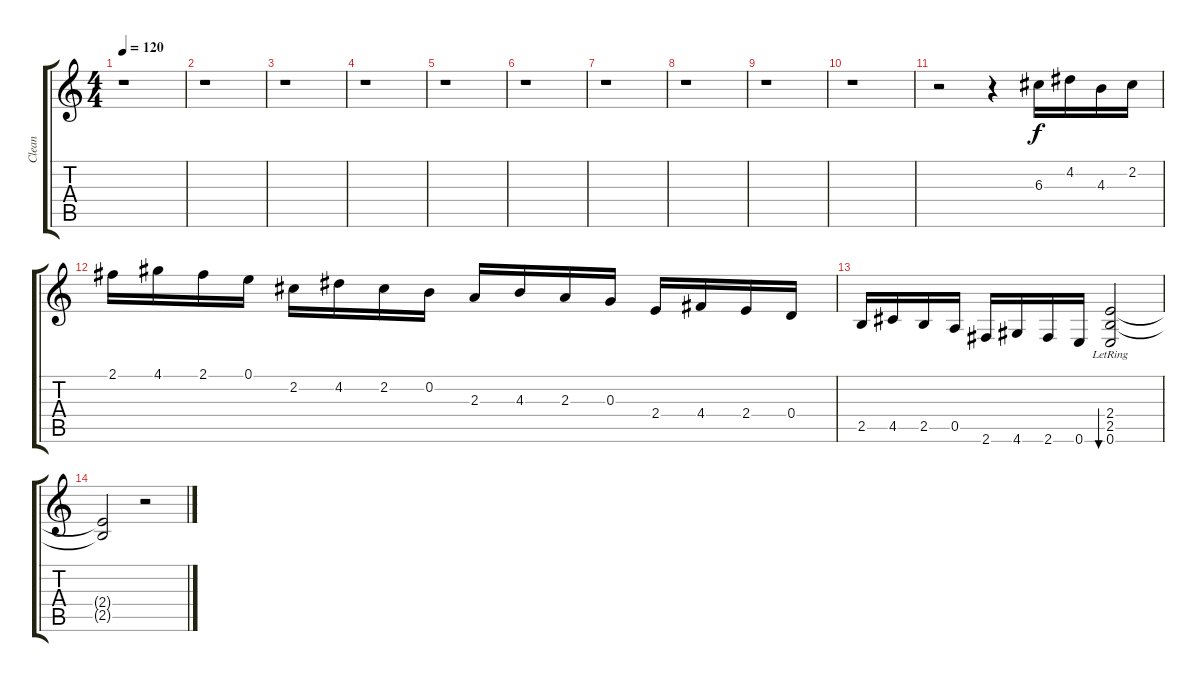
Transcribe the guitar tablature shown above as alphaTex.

\track ("Clean" "Clean") {instrument electricguitarclean}
\staff {score tabs}
\tuning (E4 B3 G3 D3 A2 E2) {hide}
\ts (4 4)
\tempo 120
\clef g2
\ks c
r.1{dy f} |
r.1 |
r.1 |
r.1 |
r.1 |
r.1 |
r.1 |
r.1 |
r.1 |
r.1 |
r.2 r.4 6.3.16 4.2.16 4.3.16 2.2.16 |
2.1.16 4.1.16 2.1.16 0.1.16 2.2.16 4.2.16 2.2.16 0.2.16 2.3.16 4.3.16 2.3.16 0.3.16 2.4.16 4.4.16 2.4.16 0.4.16 |
2.5.16 4.5.16 2.5.16 0.5.16 2.6.16 4.6.16 2.6.16 0.6.16 (2.4 2.5 0.6{lr}).2{bu 480} |
(2.4{t} 2.5{t}).2 r.2
